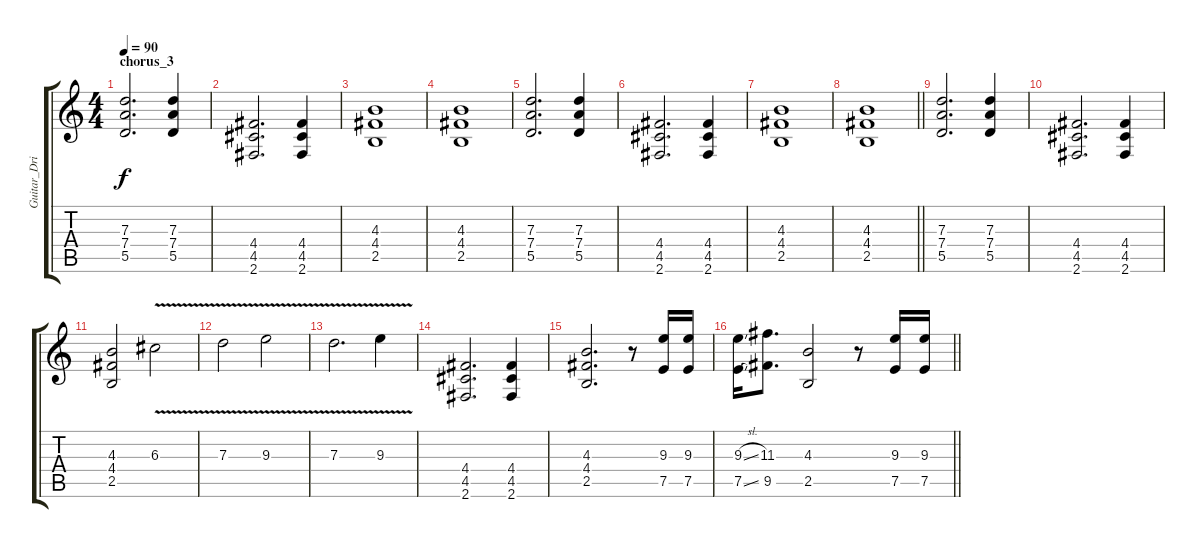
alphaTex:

\track ("Guitar_Drive" "Guitar_Dri") {instrument overdrivenguitar}
\staff {score tabs}
\tuning (E4 B3 G3 D3 A2 E2) {hide}
\ts (4 4)
\section ("" "chorus_3")
\tempo 90
\clef g2
\ks c
(7.3 7.4 5.5).2{d dy f volume 10 instrument distortionguitar} (7.3 7.4 5.5).4 |
(4.4 4.5 2.6).2{d} (4.4 4.5 2.6).4 |
(4.3 4.4 2.5).1 |
(4.3 4.4 2.5).1 |
(7.3 7.4 5.5).2{d} (7.3 7.4 5.5).4 |
(4.4 4.5 2.6).2{d} (4.4 4.5 2.6).4 |
(4.3 4.4 2.5).1 |
\barLineRight lightlight
(4.3 4.4 2.5).1 |
\section ("" "")
(7.3 7.4 5.5).2{d} (7.3 7.4 5.5).4 |
(4.4 4.5 2.6).2{d} (4.4 4.5 2.6).4 |
(4.3 4.4 2.5).2 6.3{v}.2 |
7.3{v}.2 9.3{v}.2 |
7.3{v}.2{d} 9.3{v}.4 |
(4.4 4.5 2.6).2{d} (4.4 4.5 2.6).4 |
(4.3 4.4 2.5).2{d} r.8 (9.3 7.5).16{volume 8 instrument distortionguitar} (9.3 7.5).16 |
\barLineRight lightlight
(9.3{sl} 7.5{sl}).16 (11.3 9.5).8{d} (4.3 2.5).2 r.8 (9.3 7.5).16 (9.3 7.5).16
